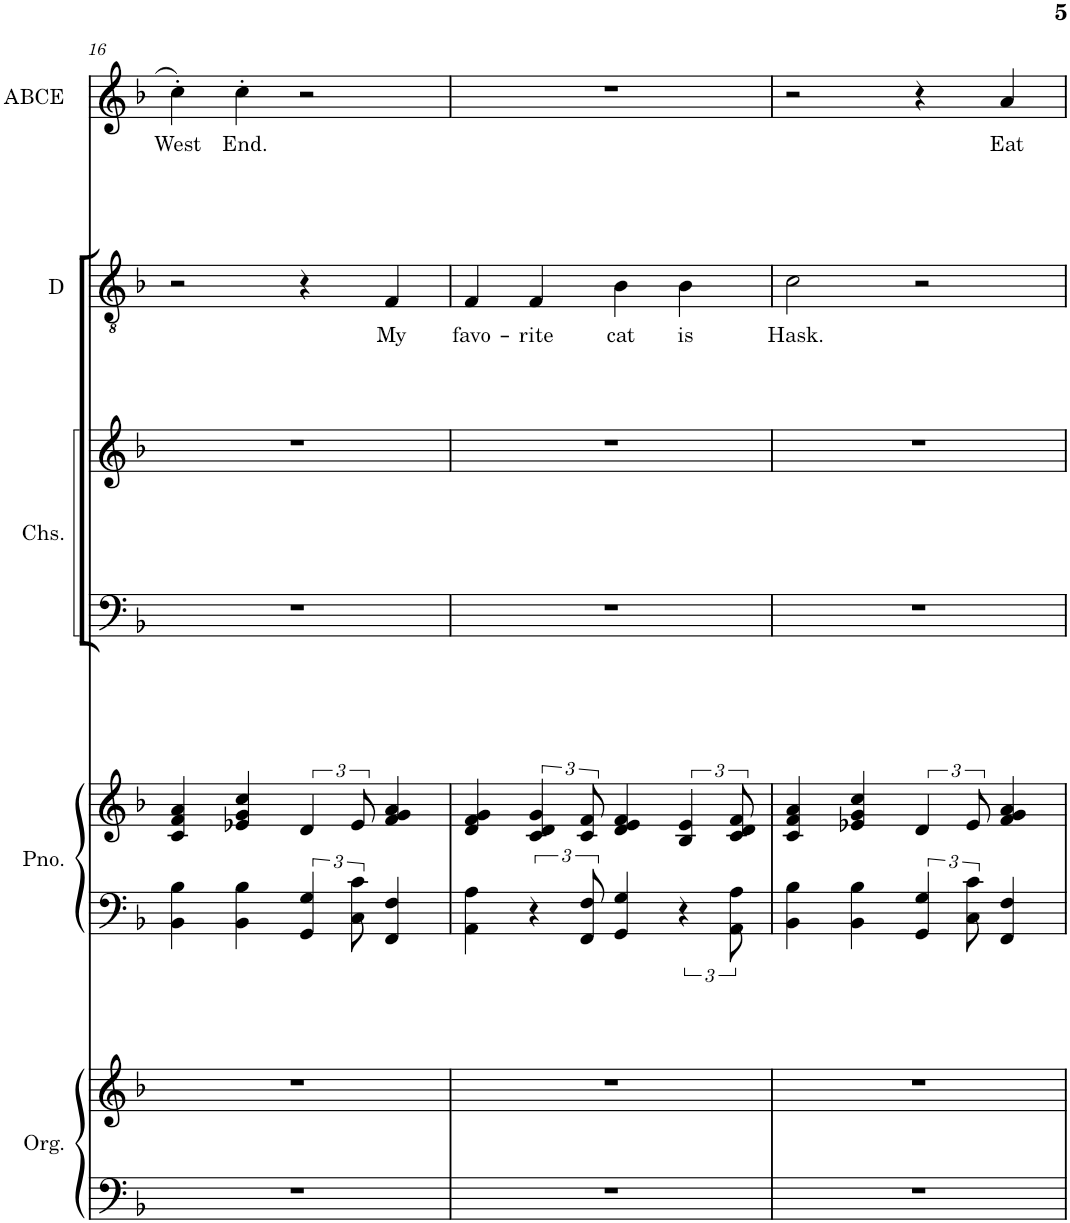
**kern	**kern	**kern	**kern	**kern	**kern	**kern	**text	**kern	**text
*part5	*part5	*part4	*part4	*part3	*part3	*part2	*part2	*part1	*part1
*staff8	*staff7	*staff6	*staff5	*staff4	*staff3	*staff2	*staff2	*staff1	*staff1
*I"Organ	*	*I"Piano	*	*I"Chorus	*	*I"Dan	*	*I"Allie Belle Celle Ellie	*
*I'Org.	*	*I'Pno.	*	*I'Chs.	*	*I'D	*	*I'ABCE	*
!!LO:PB:g=z
*clefF4	*clefG2	*clefF4	*clefG2	*clefF4	*clefG2	*clefGv2	*	*clefG2	*
*	*	*	*	*	*	*Trd1c2	*	*Trd1c2	*
*k[b-]	*k[b-]	*k[b-]	*k[b-]	*k[b-]	*k[b-]	*k[b-]	*	*k[b-]	*
*M4/4	*M4/4	*M4/4	*M4/4	*M4/4	*M4/4	*M4/4	*	*M4/4	*
=16	=16	=16	=16	=16	=16	=16	=16	=16	=16
!	!	!	!	!	!	!	!	!	!LO:LY:b
1r	1r	4BB-\ 4B-\	4c/ 4f/ 4a/	1r	1r	2r	.	4cc'\	West
!	!	!	!	!	!	!	!	!	!LO:LY:b
.	.	4BB-\ 4B-\	4e-X/ 4g/ 4cc/	.	.	.	.	4cc'\	End.
.	.	6GG/ 6G/	6d/	.	.	4r	.	2r	.
.	.	12C\ 12c\	12e-/	.	.	.	.	.	.
!	!	!	!	!	!	!	!LO:LY:b	!	!
.	.	4FF/ 4F/	4f/ 4g/ 4a/	.	.	4F/	My	.	.
=17	=17	=17	=17	=17	=17	=17	=17	=17	=17
!	!	!	!	!	!	!	!LO:LY:b	!	!
1r	1r	4AA\ 4A\	4d/ 4f/ 4g/	1r	1r	4F/	favo-	1r	.
!	!	!	!	!	!	!	!LO:LY:b	!	!
.	.	6r	6c/ 6d/ 6g/	.	.	4F/	-rite	.	.
.	.	12FF/ 12F/	12c/ 12f/	.	.	.	.	.	.
!	!	!	!	!	!	!	!LO:LY:b	!	!
.	.	4GG/ 4G/	4d/ 4e/ 4f/	.	.	4B-\	cat	.	.
!	!	!	!	!	!	!	!LO:LY:b	!	!
.	.	6r	6B-/ 6e/	.	.	4B-\	is	.	.
.	.	12AA\ 12A\	12c/ 12d/ 12f/	.	.	.	.	.	.
=18	=18	=18	=18	=18	=18	=18	=18	=18	=18
!	!	!	!	!	!	!	!LO:LY:b	!	!
1r	1r	4BB-\ 4B-\	4c/ 4f/ 4a/	1r	1r	2c\	Hask.	2r	.
.	.	4BB-\ 4B-\	4e-X/ 4g/ 4cc/	.	.	.	.	.	.
.	.	6GG/ 6G/	6d/	.	.	2r	.	4r	.
.	.	12C\ 12c\	12e-/	.	.	.	.	.	.
!	!	!	!	!	!	!	!	!	!LO:LY:b
.	.	4FF/ 4F/	4f/ 4g/ 4a/	.	.	.	.	4a/	Eat
=	=	=	=	=	=	=	=	=	=
*-	*-	*-	*-	*-	*-	*-	*-	*-	*-
